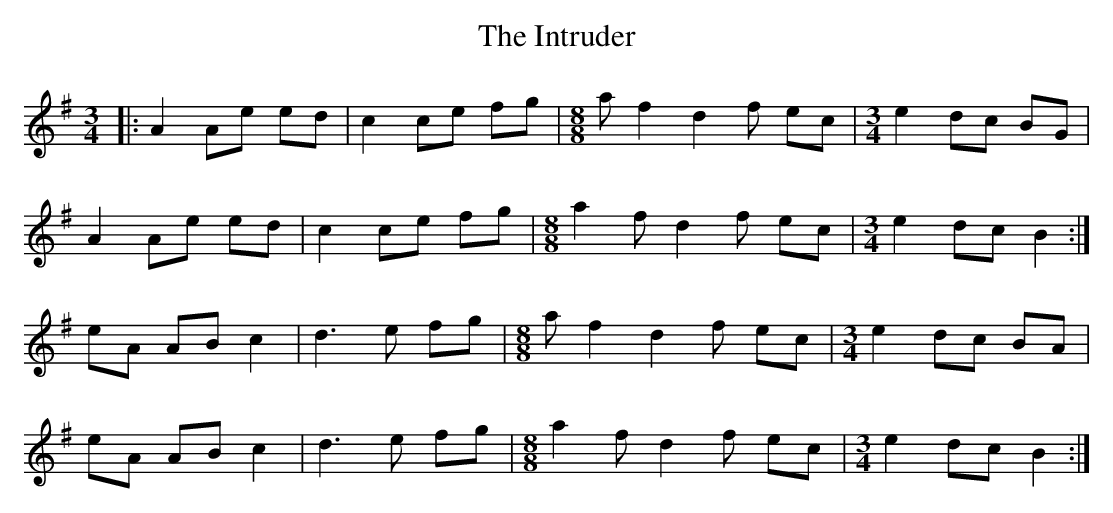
X:1
T: The Intruder
M: 3/4
L: 1/8
K: Ador
|:A2 Ae ed|c2 ce fg|[M:8/8] af2 d2f ec|[M:3/4] e2 dc BG|
A2 Ae ed|c2 ce fg|[M:8/8] a2f d2f ec|[M:3/4] e2 dc B2:|
eA AB c2|d3 e fg|[M:8/8] af2 d2f ec|[M:3/4] e2 dc BA|
eA AB c2|d3 e fg|[M:8/8] a2f d2f ec|[M:3/4] e2 dc B2:|
